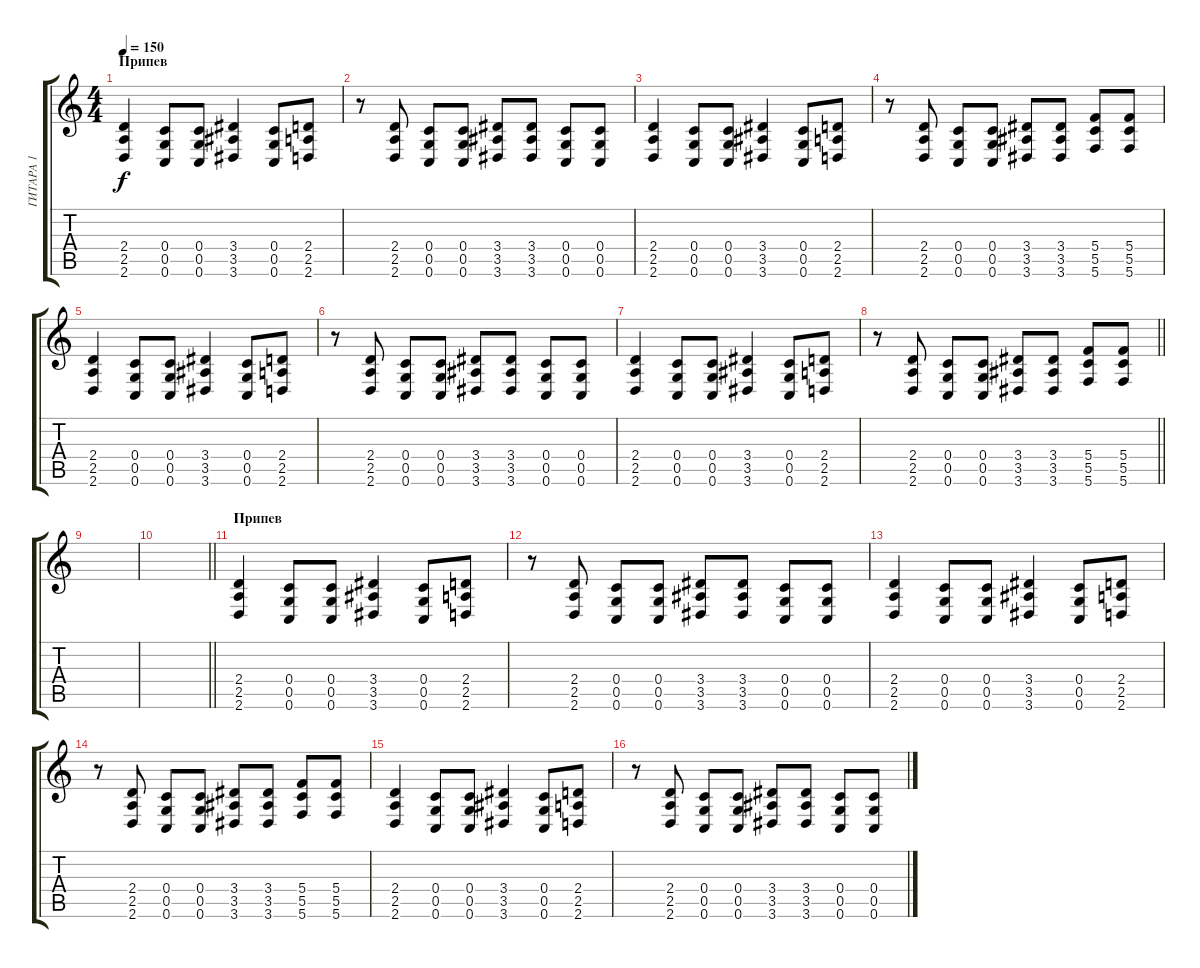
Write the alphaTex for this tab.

\track ("ГИТАРА 1" "ГИТАРА 1") {instrument distortionguitar}
\staff {score tabs}
\tuning (D4 A3 F3 C3 G2 C2) {hide}
\ts (4 4)
\section ("" "Припев")
\tempo 150
\clef g2
\ks c
(2.4 2.5 2.6).4{dy f} (0.4 0.5 0.6).8 (0.4 0.5 0.6).8 (3.4 3.5 3.6).4 (0.4 0.5 0.6).8 (2.4 2.5 2.6).8 |
r.8 (2.4 2.5 2.6).8 (0.4 0.5 0.6).8 (0.4 0.5 0.6).8 (3.4 3.5 3.6).8 (3.4 3.5 3.6).8 (0.4 0.5 0.6).8 (0.4 0.5 0.6).8 |
(2.4 2.5 2.6).4 (0.4 0.5 0.6).8 (0.4 0.5 0.6).8 (3.4 3.5 3.6).4 (0.4 0.5 0.6).8 (2.4 2.5 2.6).8 |
r.8 (2.4 2.5 2.6).8 (0.4 0.5 0.6).8 (0.4 0.5 0.6).8 (3.4 3.5 3.6).8 (3.4 3.5 3.6).8 (5.4 5.5 5.6).8 (5.4 5.5 5.6).8 |
(2.4 2.5 2.6).4 (0.4 0.5 0.6).8 (0.4 0.5 0.6).8 (3.4 3.5 3.6).4 (0.4 0.5 0.6).8 (2.4 2.5 2.6).8 |
r.8 (2.4 2.5 2.6).8 (0.4 0.5 0.6).8 (0.4 0.5 0.6).8 (3.4 3.5 3.6).8 (3.4 3.5 3.6).8 (0.4 0.5 0.6).8 (0.4 0.5 0.6).8 |
(2.4 2.5 2.6).4 (0.4 0.5 0.6).8 (0.4 0.5 0.6).8 (3.4 3.5 3.6).4 (0.4 0.5 0.6).8 (2.4 2.5 2.6).8 |
\barLineRight lightlight
r.8 (2.4 2.5 2.6).8 (0.4 0.5 0.6).8 (0.4 0.5 0.6).8 (3.4 3.5 3.6).8 (3.4 3.5 3.6).8 (5.4 5.5 5.6).8 (5.4 5.5 5.6).8 |
|
\barLineRight lightlight
|
\section ("" "Припев")
(2.4 2.5 2.6).4 (0.4 0.5 0.6).8 (0.4 0.5 0.6).8 (3.4 3.5 3.6).4 (0.4 0.5 0.6).8 (2.4 2.5 2.6).8 |
r.8 (2.4 2.5 2.6).8 (0.4 0.5 0.6).8 (0.4 0.5 0.6).8 (3.4 3.5 3.6).8 (3.4 3.5 3.6).8 (0.4 0.5 0.6).8 (0.4 0.5 0.6).8 |
(2.4 2.5 2.6).4 (0.4 0.5 0.6).8 (0.4 0.5 0.6).8 (3.4 3.5 3.6).4 (0.4 0.5 0.6).8 (2.4 2.5 2.6).8 |
r.8 (2.4 2.5 2.6).8 (0.4 0.5 0.6).8 (0.4 0.5 0.6).8 (3.4 3.5 3.6).8 (3.4 3.5 3.6).8 (5.4 5.5 5.6).8 (5.4 5.5 5.6).8 |
(2.4 2.5 2.6).4 (0.4 0.5 0.6).8 (0.4 0.5 0.6).8 (3.4 3.5 3.6).4 (0.4 0.5 0.6).8 (2.4 2.5 2.6).8 |
r.8 (2.4 2.5 2.6).8 (0.4 0.5 0.6).8 (0.4 0.5 0.6).8 (3.4 3.5 3.6).8 (3.4 3.5 3.6).8 (0.4 0.5 0.6).8 (0.4 0.5 0.6).8
